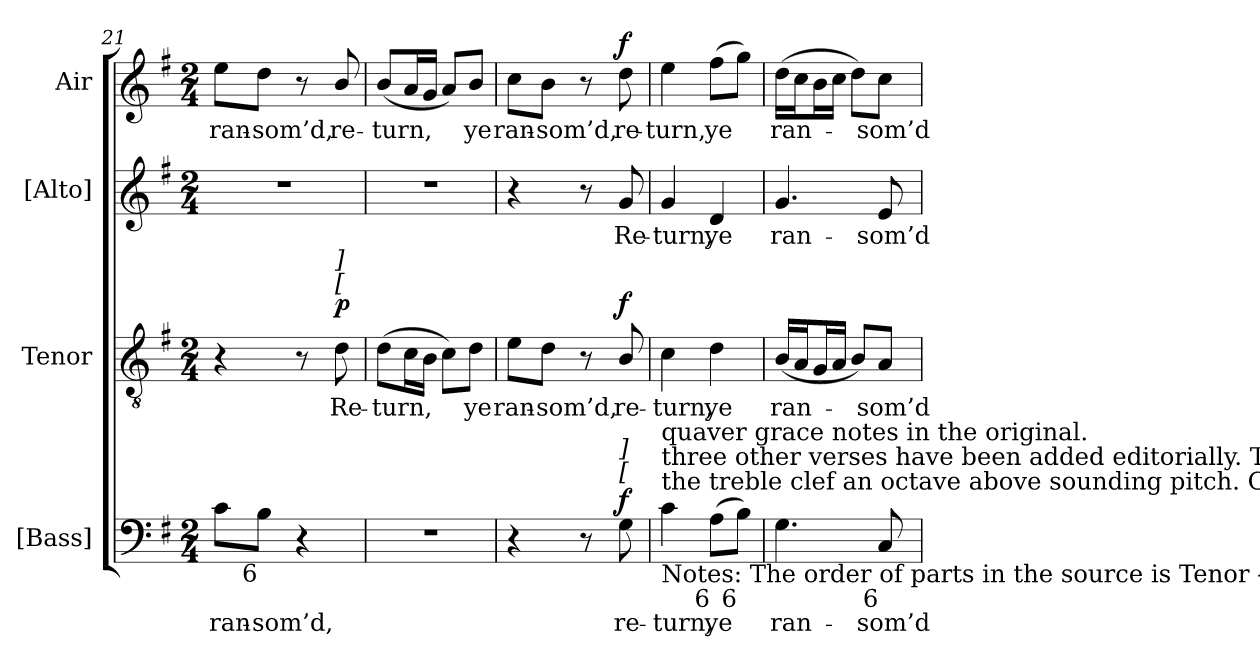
**kern	**text	**dynam	**kern	**text	**dynam	**kern	**text	**kern	**text	**dynam
*part4	*part4	*part4	*part3	*part3	*part3	*part2	*part2	*part1	*part1	*part1
*staff4	*staff4	*staff4	*staff3	*staff3	*staff3	*staff2	*staff2	*staff1	*staff1	*staff1
*I"[Bass]	*	*	*I"Tenor	*	*	*I"[Alto]	*	*I"Air	*	*
*I'B.	*	*	*I'T.	*	*	*I'A.	*	*	*	*
*clefF4	*	*	*clefGv2	*	*	*clefG2	*	*clefG2	*	*
*	*	*	*ITrd7c12	*	*	*	*	*	*	*
*k[f#]	*	*	*k[f#]	*	*	*k[f#]	*	*k[f#]	*	*
*G:	*	*	*G:	*	*	*G:	*	*G:	*	*
*M2/4	*	*	*M2/4	*	*	*M2/4	*	*M2/4	*	*
=21	=21	=21	=21	=21	=21	=21	=21	=21	=21	=21
!	!LO:LY:b:color=#000000	!	!	!	!	!LO:N:vis=1	!	!	!	!
!	!	!	!	!	!	!	!	!	!LO:LY:b:color=#000000	!
8ci\L	ran-	.	4r	.	.	2r	.	8eei\L	ran-	.
!	!LO:LY:b:color=#000000	!	!	!	!	!	!	!	!	!
!LO:TX:b:rj:t=6	!	!	!	!	!	!	!	!	!	!
!	!	!	!	!	!	!	!	!	!LO:LY:b:color=#000000	!
8Bi\J	-som’d,	.	.	.	.	.	.	8ddi\J	-som’d,	.
4r	.	.	8r	.	.	.	.	8r	.	.
!	!	!	!	!LO:LY:b:color=#000000	!	!	!	!	!	!
!	!	!	!LO:TX:a:i:t=[	!	!	!	!	!	!	!
!	!	!	!LO:TX:a:i:t=]	!	!	!	!	!	!	!
!	!	!	!	!	!	!	!	!	!LO:LY:b:color=#000000	!
.	.	.	8Di\	Re-	p	.	.	8bi/	re-	.
=22	=22	=22	=22	=22	=22	=22	=22	=22	=22	=22
!LO:N:vis=1	!	!	!	!	!	!	!	!	!	!
!	!	!	!	!LO:LY:b:color=#000000	!	!LO:N:vis=1	!	!	!	!
!	!	!	!	!	!	!	!	!	!LO:LY:b:color=#000000	!
2r	.	.	(8Di\L	-turn,	.	2r	.	(8bi/L	-turn,	.
.	.	.	16Ci\L	.	.	.	.	16ai/L	.	.
.	.	.	16BBi\JJ	.	.	.	.	16gi/JJ	.	.
.	.	.	8Ci\L)	.	.	.	.	8ai/L)	.	.
!	!	!	!	!LO:LY:b:color=#000000	!	!	!	!	!	!
!	!	!	!	!	!	!	!	!	!LO:LY:b:color=#000000	!
.	.	.	8Di\J	ye	.	.	.	8bi/J	ye	.
=23	=23	=23	=23	=23	=23	=23	=23	=23	=23	=23
!	!	!	!	!LO:LY:b:color=#000000	!	!	!	!	!	!
!	!	!	!	!	!	!	!	!	!LO:LY:b:color=#000000	!
4r	.	.	8Ei\L	ran-	.	4r	.	8cci\L	ran-	.
!	!	!	!	!LO:LY:b:color=#000000	!	!	!	!	!	!
!	!	!	!	!	!	!	!	!	!LO:LY:b:color=#000000	!
.	.	.	8Di\J	-som’d,	.	.	.	8bi\J	-som’d,	.
8r	.	.	8r	.	.	8r	.	8r	.	.
!	!LO:LY:b:color=#000000	!	!	!	!	!	!	!	!	!
!	!	!	!	!LO:LY:b:color=#000000	!	!	!	!	!	!
!	!	!	!	!	!	!	!LO:LY:b:color=#000000	!	!	!
!LO:TX:a:i:t=[	!	!	!	!	!	!	!	!	!	!
!LO:TX:a:i:t=]	!	!	!	!	!	!	!	!	!	!
!	!	!	!	!	!	!	!	!	!LO:LY:b:color=#000000	!
8Gi\	re-	f	8BBi/	re-	f	8gi/	Re-	8ddi\	re-	f
!!LO:LB:g=z
=24	=24	=24	=24	=24	=24	=24	=24	=24	=24	=24
!	!LO:LY:b:color=#000000	!	!	!	!	!	!	!	!	!
!	!	!	!	!LO:LY:b:color=#000000	!	!	!	!	!	!
!	!	!	!	!	!	!	!LO:LY:b:color=#000000	!	!	!
!LO:TX:b:t=Notes&colon; The order of parts in the source is Tenor - [Alto] - Air - [Bass], with both the Tenor and Alto parts printed in	!	!	!	!	!	!	!	!	!	!
!LO:TX:t=the treble clef an octave above sounding pitch. Only the first verse and refrain of the text are underlaid in the source&colon;	!	!	!	!	!	!	!	!	!	!
!LO:TX:t=three other verses have been added editorially. The soprano B and tenor G on beat 1 of bar 9 are printed as small	!	!	!	!	!	!	!	!	!	!
!LO:TX:t=quaver grace notes in the original.	!	!	!	!	!	!	!	!	!	!
!	!	!	!	!	!	!	!	!	!LO:LY:b:color=#000000	!
4ci\	-turn,	.	4Ci\	-turn,	.	4gi/	-turn,	4eei\	-turn,	.
!	!LO:LY:b:color=#000000	!	!	!	!	!	!	!	!	!
!	!	!	!	!LO:LY:b:color=#000000	!	!	!	!	!	!
!	!	!	!	!	!	!	!LO:LY:b:color=#000000	!	!	!
!LO:TX:b:rj:t=6	!	!	!	!	!	!	!	!	!	!
!	!	!	!	!	!	!	!	!	!LO:LY:b:color=#000000	!
(8Ai\L	ye	.	4Di\	ye	.	4di/	ye	(8ff#i\L	ye	.
!LO:TX:b:rj:t=6	!	!	!	!	!	!	!	!	!	!
8Bi\J)	.	.	.	.	.	.	.	8ggi\J)	.	.
=25	=25	=25	=25	=25	=25	=25	=25	=25	=25	=25
!	!LO:LY:b:color=#000000	!	!	!	!	!	!	!	!	!
!	!	!	!	!LO:LY:b:color=#000000	!	!	!	!	!	!
!	!	!	!	!	!	!	!LO:LY:b:color=#000000	!	!	!
!	!	!	!	!	!	!	!	!	!LO:LY:b:color=#000000	!
4.Gi\	ran-	.	(16BBi/LL	ran-	.	4.gi/	ran-	(16ddi\LL	ran-	.
.	.	.	16AAi/J	.	.	.	.	16cci\J	.	.
.	.	.	16GGi/L	.	.	.	.	16bi\L	.	.
.	.	.	16AAi/JJ	.	.	.	.	16cci\JJ	.	.
.	.	.	8BBi/L)	.	.	.	.	8ddi\L)	.	.
!	!LO:LY:b:color=#000000	!	!	!	!	!	!	!	!	!
!	!	!	!	!LO:LY:b:color=#000000	!	!	!	!	!	!
!	!	!	!	!	!	!	!LO:LY:b:color=#000000	!	!	!
!LO:TX:b:rj:t=6	!	!	!	!	!	!	!	!	!	!
!	!	!	!	!	!	!	!	!	!LO:LY:b:color=#000000	!
8Ci/	-som’d	.	8AAi/J	-som’d	.	8ei/	-som’d	8cci\J	-som’d	.
=	=	=	=	=	=	=	=	=	=	=
*-	*-	*-	*-	*-	*-	*-	*-	*-	*-	*-
